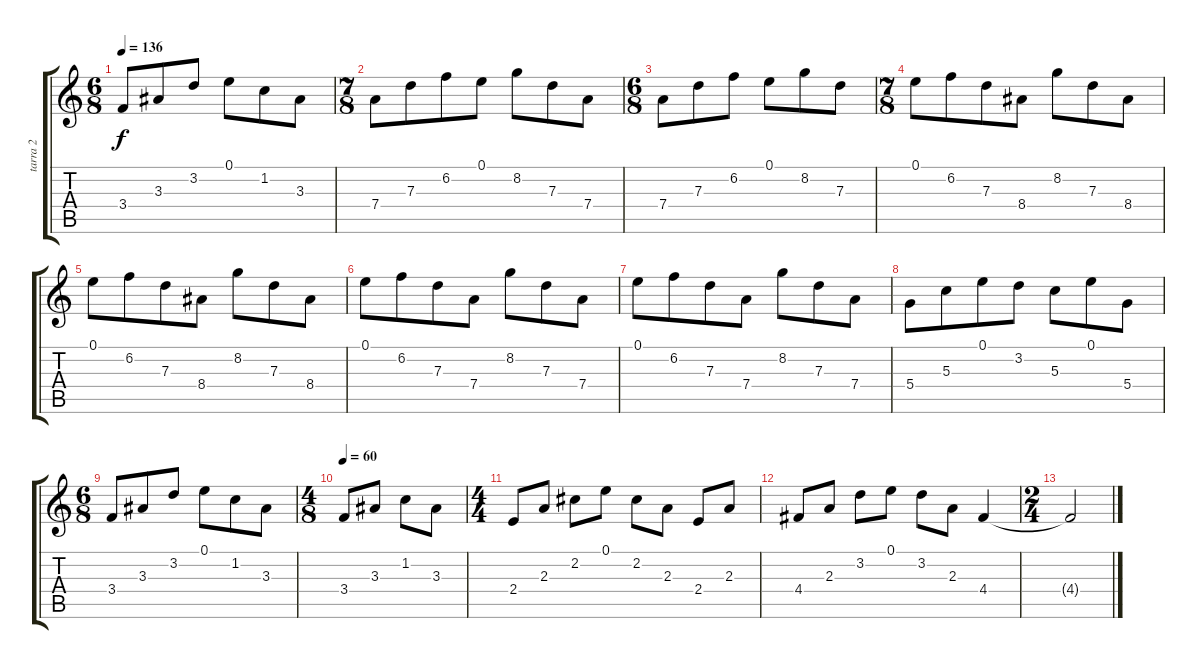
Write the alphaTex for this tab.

\track ("tarra 2" "tarra 2") {instrument acousticguitarsteel}
\staff {score tabs}
\tuning (E4 B3 G3 D3 A2 E2) {hide}
\ts (6 8)
\tempo 136
\clef g2
\ks c
3.4.8{dy f} 3.3.8 3.2.8 0.1.8 1.2.8 3.3.8 |
\ts (7 8)
7.4.8 7.3.8 6.2.8 0.1.8 8.2.8 7.3.8 7.4.8 |
\ts (6 8)
7.4.8 7.3.8 6.2.8 0.1.8 8.2.8 7.3.8 |
\ts (7 8)
0.1.8 6.2.8 7.3.8 8.4.8 8.2.8 7.3.8 8.4.8 |
0.1.8 6.2.8 7.3.8 8.4.8 8.2.8 7.3.8 8.4.8 |
0.1.8 6.2.8 7.3.8 7.4.8 8.2.8 7.3.8 7.4.8 |
0.1.8 6.2.8 7.3.8 7.4.8 8.2.8 7.3.8 7.4.8 |
5.4.8 5.3.8 0.1.8 3.2.8 5.3.8 0.1.8 5.4.8 |
\ts (6 8)
3.4.8 3.3.8 3.2.8 0.1.8 1.2.8 3.3.8 |
\ts (4 8)
\tempo 60
3.4.8 3.3.8 1.2.8 3.3.8 |
\ts (4 4)
2.4.8 2.3.8 2.2.8 0.1.8 2.2.8 2.3.8 2.4.8 2.3.8 |
4.4.8 2.3.8 3.2.8 0.1.8 3.2.8 2.3.8 4.4.4 |
\ts (2 4)
4.4{t}.2
